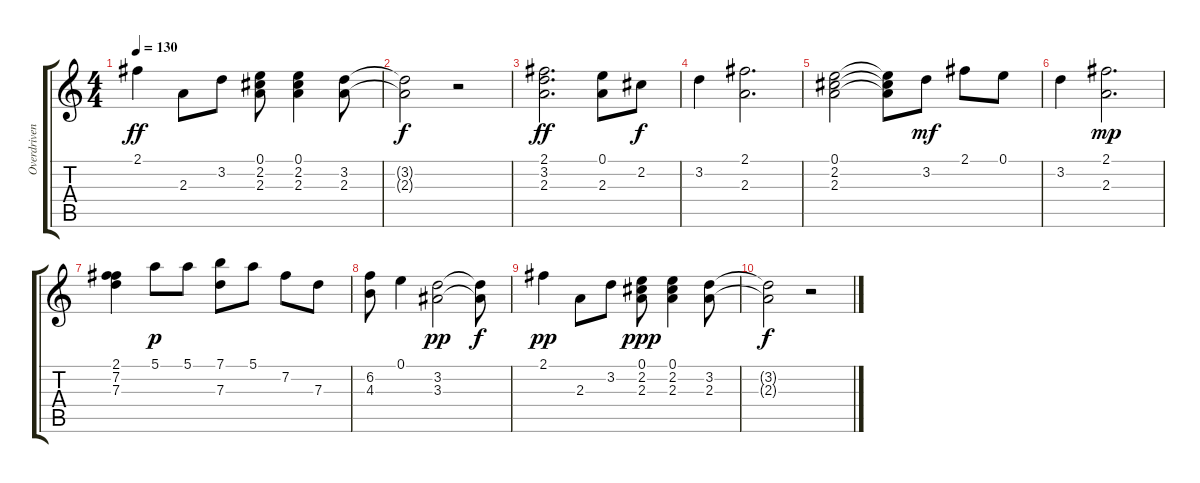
\track ("Overdriven Guitar" "Overdriven") {instrument distortionguitar}
\staff {score tabs}
\tuning (E4 B3 G3 D3 A2 E2) {hide}
\ts (4 4)
\tempo 130
\clef g2
\ks c
2.1.4{dy ff} 2.3.8 3.2.8 (0.1 2.2 2.3).8 (0.1 2.2 2.3).4 (3.2 2.3).8 |
(3.2{t} 2.3{t}).2{dy f} r.2 |
(2.1 3.2 2.3).2{d dy ff} (0.1 2.3).8 2.2.8{dy f} |
3.2.4 (2.1 2.3).2{d} |
(0.1 2.2 2.3).2 (0.1{t} 2.2{t} 2.3{t}).8 3.2.8{dy mf} 2.1.8 0.1.8 |
3.2.4 (2.1 2.3).2{d dy mp} |
(2.1 7.2 7.3).4 5.1.8{dy p} 5.1.8 (7.1 7.3).8 5.1.8 7.2.8 7.3.8 |
(6.2 4.3).8 0.1.4 (3.2 3.3).2{dy pp} (3.2{t} 3.3{t}).8{dy f} |
2.1.4{dy pp} 2.3.8 3.2.8 (0.1 2.2 2.3).8{dy ppp} (0.1 2.2 2.3).4 (3.2 2.3).8 |
(3.2{t} 2.3{t}).2{dy f} r.2
